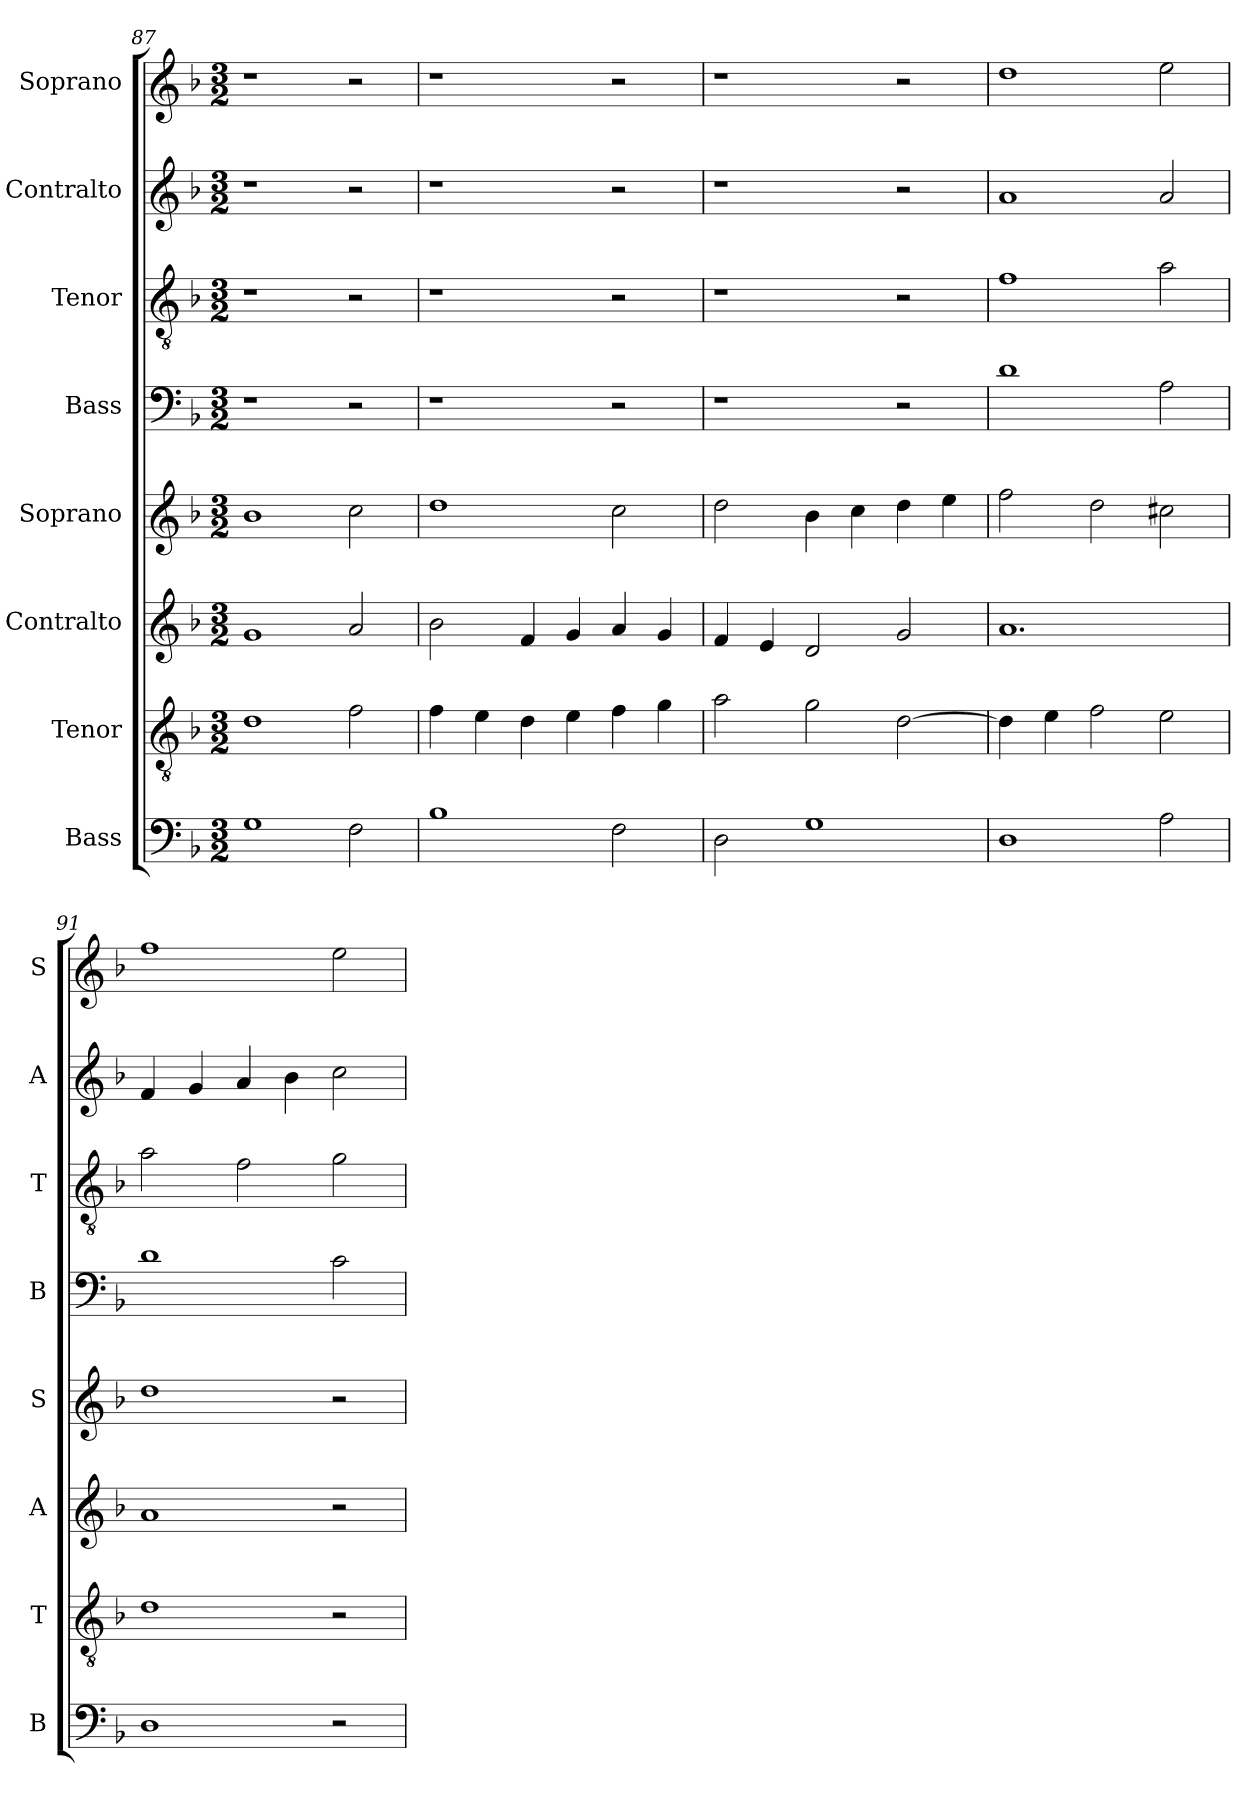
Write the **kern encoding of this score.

**kern	**kern	**kern	**kern	**kern	**kern	**kern	**kern
*part8	*part7	*part6	*part5	*part4	*part3	*part2	*part1
*staff8	*staff7	*staff6	*staff5	*staff4	*staff3	*staff2	*staff1
*I"Bass	*I"Tenor	*I"Contralto	*I"Soprano	*I"Bass	*I"Tenor	*I"Contralto	*I"Soprano
*I'B	*I'T	*I'A	*I'S	*I'B	*I'T	*I'A	*I'S
*clefF4	*clefGv2	*clefG2	*clefG2	*clefF4	*clefGv2	*clefG2	*clefG2
*k[b-]	*k[b-]	*k[b-]	*k[b-]	*k[b-]	*k[b-]	*k[b-]	*k[b-]
*G:dor	*G:dor	*G:dor	*G:dor	*G:dor	*G:dor	*G:dor	*G:dor
*M3/2	*M3/2	*M3/2	*M3/2	*M3/2	*M3/2	*M3/2	*M3/2
=87	=87	=87	=87	=87	=87	=87	=87
1G	1d	1g	1b-	1r	1r	1r	1r
2F	2f	2a	2cc	2r	2r	2r	2r
=88	=88	=88	=88	=88	=88	=88	=88
1B-	4f	2b-	1dd	1r	1r	1r	1r
.	4e	.	.	.	.	.	.
.	4d	4f	.	.	.	.	.
.	4e	4g	.	.	.	.	.
2F	4f	4a	2cc	2r	2r	2r	2r
.	4g	4g	.	.	.	.	.
=89	=89	=89	=89	=89	=89	=89	=89
2D	2a	4f	2dd	1r	1r	1r	1r
.	.	4e	.	.	.	.	.
1G	2g	2d	4b-	.	.	.	.
.	.	.	4cc	.	.	.	.
.	[2d	2g	4dd	2r	2r	2r	2r
.	.	.	4ee	.	.	.	.
=90	=90	=90	=90	=90	=90	=90	=90
1D	4d]	1.a	2ff	1d	1f	1a	1dd
.	4e	.	.	.	.	.	.
.	2f	.	2dd	.	.	.	.
2A	2e	.	2cc#X	2A	2a	2a	2ee
=91	=91	=91	=91	=91	=91	=91	=91
1D	1d	1a	1dd	1d	2a	4f	1ff
.	.	.	.	.	.	4g	.
.	.	.	.	.	2f	4a	.
.	.	.	.	.	.	4b-	.
2r	2r	2r	2r	2c	2g	2cc	2ee
=	=	=	=	=	=	=	=
*-	*-	*-	*-	*-	*-	*-	*-
